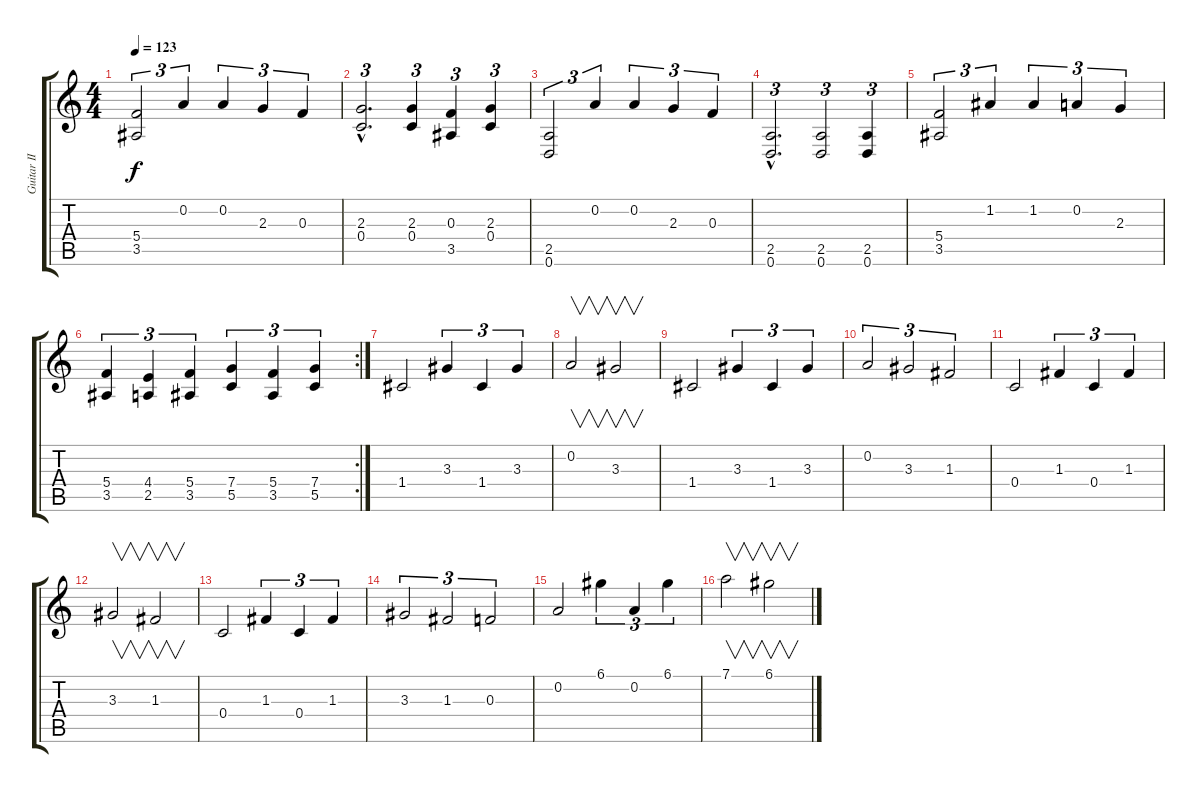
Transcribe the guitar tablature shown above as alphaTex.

\track ("Guitar II" "Guitar II") {instrument distortionguitar}
\staff {score tabs}
\tuning (D4 A3 F3 C3 G2 D2) {hide}
\ts (4 4)
\tempo 123
\clef g2
\ks c
(5.4 3.5).2{tu (3 2) dy f} 0.2.4{tu (3 2)} 0.2.4{tu (3 2)} 2.3.4{tu (3 2)} 0.3.4{tu (3 2)} |
(2.3{hac} 0.4{hac}).2{d tu (3 2)} (2.3 0.4).4{tu (3 2)} (0.3 3.5).4{tu (3 2)} (2.3 0.4).4{tu (3 2)} |
(2.5 0.6).2{tu (3 2)} 0.2.4{tu (3 2)} 0.2.4{tu (3 2)} 2.3.4{tu (3 2)} 0.3.4{tu (3 2)} |
(2.5{hac} 0.6{hac}).2{d tu (3 2)} (2.5 0.6).2{tu (3 2)} (2.5 0.6).4{tu (3 2)} |
(5.4 3.5).2{tu (3 2)} 1.2.4{tu (3 2)} 1.2.4{tu (3 2)} 0.2.4{tu (3 2)} 2.3.4{tu (3 2)} |
\rc 2
(5.4 3.5).4{tu (3 2)} (4.4 2.5).4{tu (3 2)} (5.4 3.5).4{tu (3 2)} (7.4 5.5).4{tu (3 2)} (5.4 3.5).4{tu (3 2)} (7.4 5.5).4{tu (3 2)} |
1.4.2 3.3.4{tu (3 2)} 1.4.4{tu (3 2)} 3.3.4{tu (3 2)} |
0.2.2{v} 3.3.2{v} |
1.4.2 3.3.4{tu (3 2)} 1.4.4{tu (3 2)} 3.3.4{tu (3 2)} |
0.2.2{tu (3 2)} 3.3.2{tu (3 2)} 1.3.2{tu (3 2)} |
0.4.2 1.3.4{tu (3 2)} 0.4.4{tu (3 2)} 1.3.4{tu (3 2)} |
3.3.2{v} 1.3.2{v} |
0.4.2 1.3.4{tu (3 2)} 0.4.4{tu (3 2)} 1.3.4{tu (3 2)} |
3.3.2{tu (3 2)} 1.3.2{tu (3 2)} 0.3.2{tu (3 2)} |
0.2.2 6.1.4{tu (3 2)} 0.2.4{tu (3 2)} 6.1.4{tu (3 2)} |
7.1.2{v} 6.1.2{v}
